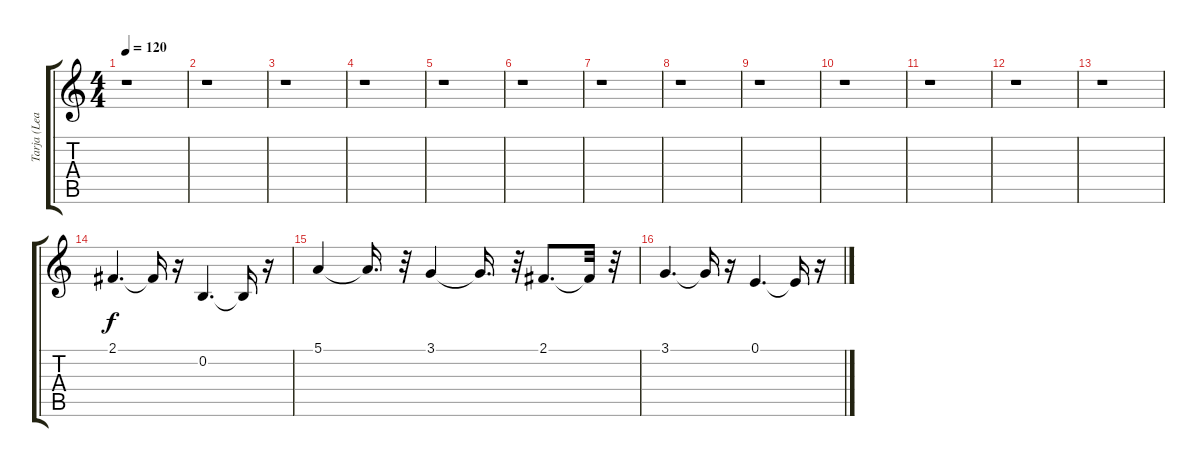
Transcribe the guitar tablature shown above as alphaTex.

\track ("Tarja (Lead Vocals)" "Tarja (Lea") {instrument lead6voice}
\staff {score tabs}
\tuning (E4 B3 G3 D3 A2 E2) {hide}
\ts (4 4)
\tempo 120
\clef g2
\ks c
r.1{dy f instrument lead6voice} |
r.1 |
r.1 |
r.1 |
r.1 |
r.1 |
r.1 |
r.1 |
r.1 |
r.1 |
r.1 |
r.1 |
r.1 |
2.1.4{d} 2.1{t}.16 r.16 0.2.4{d} 0.2{t}.16 r.16 |
5.1.4 5.1{t}.16{d} r.32 3.1.4 3.1{t}.16{d} r.32 2.1.8{d} 2.1{t}.32 r.32 |
3.1.4{d} 3.1{t}.16 r.16 0.1.4{d} 0.1{t}.16 r.16
